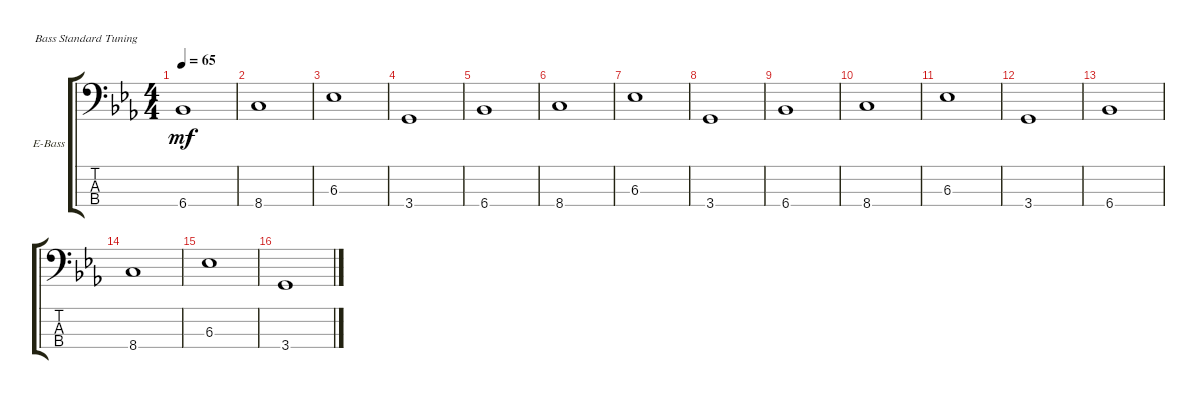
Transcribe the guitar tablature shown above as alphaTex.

\defaultSystemsLayout 4
\bracketExtendMode groupsimilarinstruments
\firstSystemTrackNameOrientation horizontal
\otherSystemsTrackNameOrientation horizontal
\track ("Bass" "E-Bass") {multiBarRest instrument electricbassfinger}
\staff {score tabs}
\tuning (G2 D2 A1 E1)
\ts (4 4)
\tempo 65
\clef f4
\ks cminor
6.4.1{dy mf} |
8.4.1 |
6.3.1 |
3.4.1 |
6.4.1 |
8.4.1 |
6.3.1 |
3.4.1 |
6.4.1 |
8.4.1 |
6.3.1 |
3.4.1 |
6.4.1 |
8.4.1 |
6.3.1 |
3.4.1
